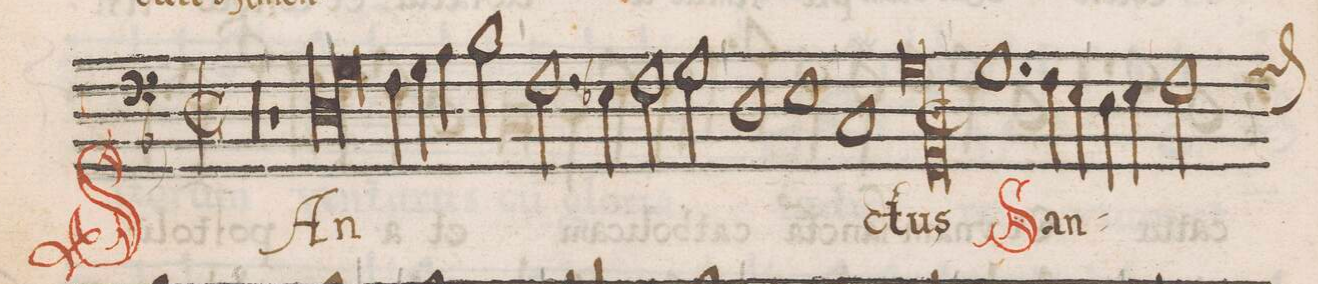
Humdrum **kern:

**kern	**text
*I"BASSVS	*
*clefF5	*
*k[b-]	*
*met(C|)	*
*M2/1	*
00r	.
=2-	=2-
=3-	=3-
1r	.
*lig	*
1D	SAn-
=4-	=4-
*col	*
2.G\	.
*Xlig	*
4F\	.
*Xcol	*
4G\	.
4A\	.
2B-\	.
=5-	=5-
2.F\	.
4E-X\	.
2F\	.
2G\	.
=6-	=6-
1D	.
1Eny	.
=7-	=7-
1C	.
*lig	*
1G	-ctus
=8-	=8-
0GGl;	.
*Xlig	*
=9-	=9-
1.G	San-
4F\	.
4E\	.
=10-	=10-
4D\	.
4E\	.
2F\	.
*custos:G	*
*-	*-
